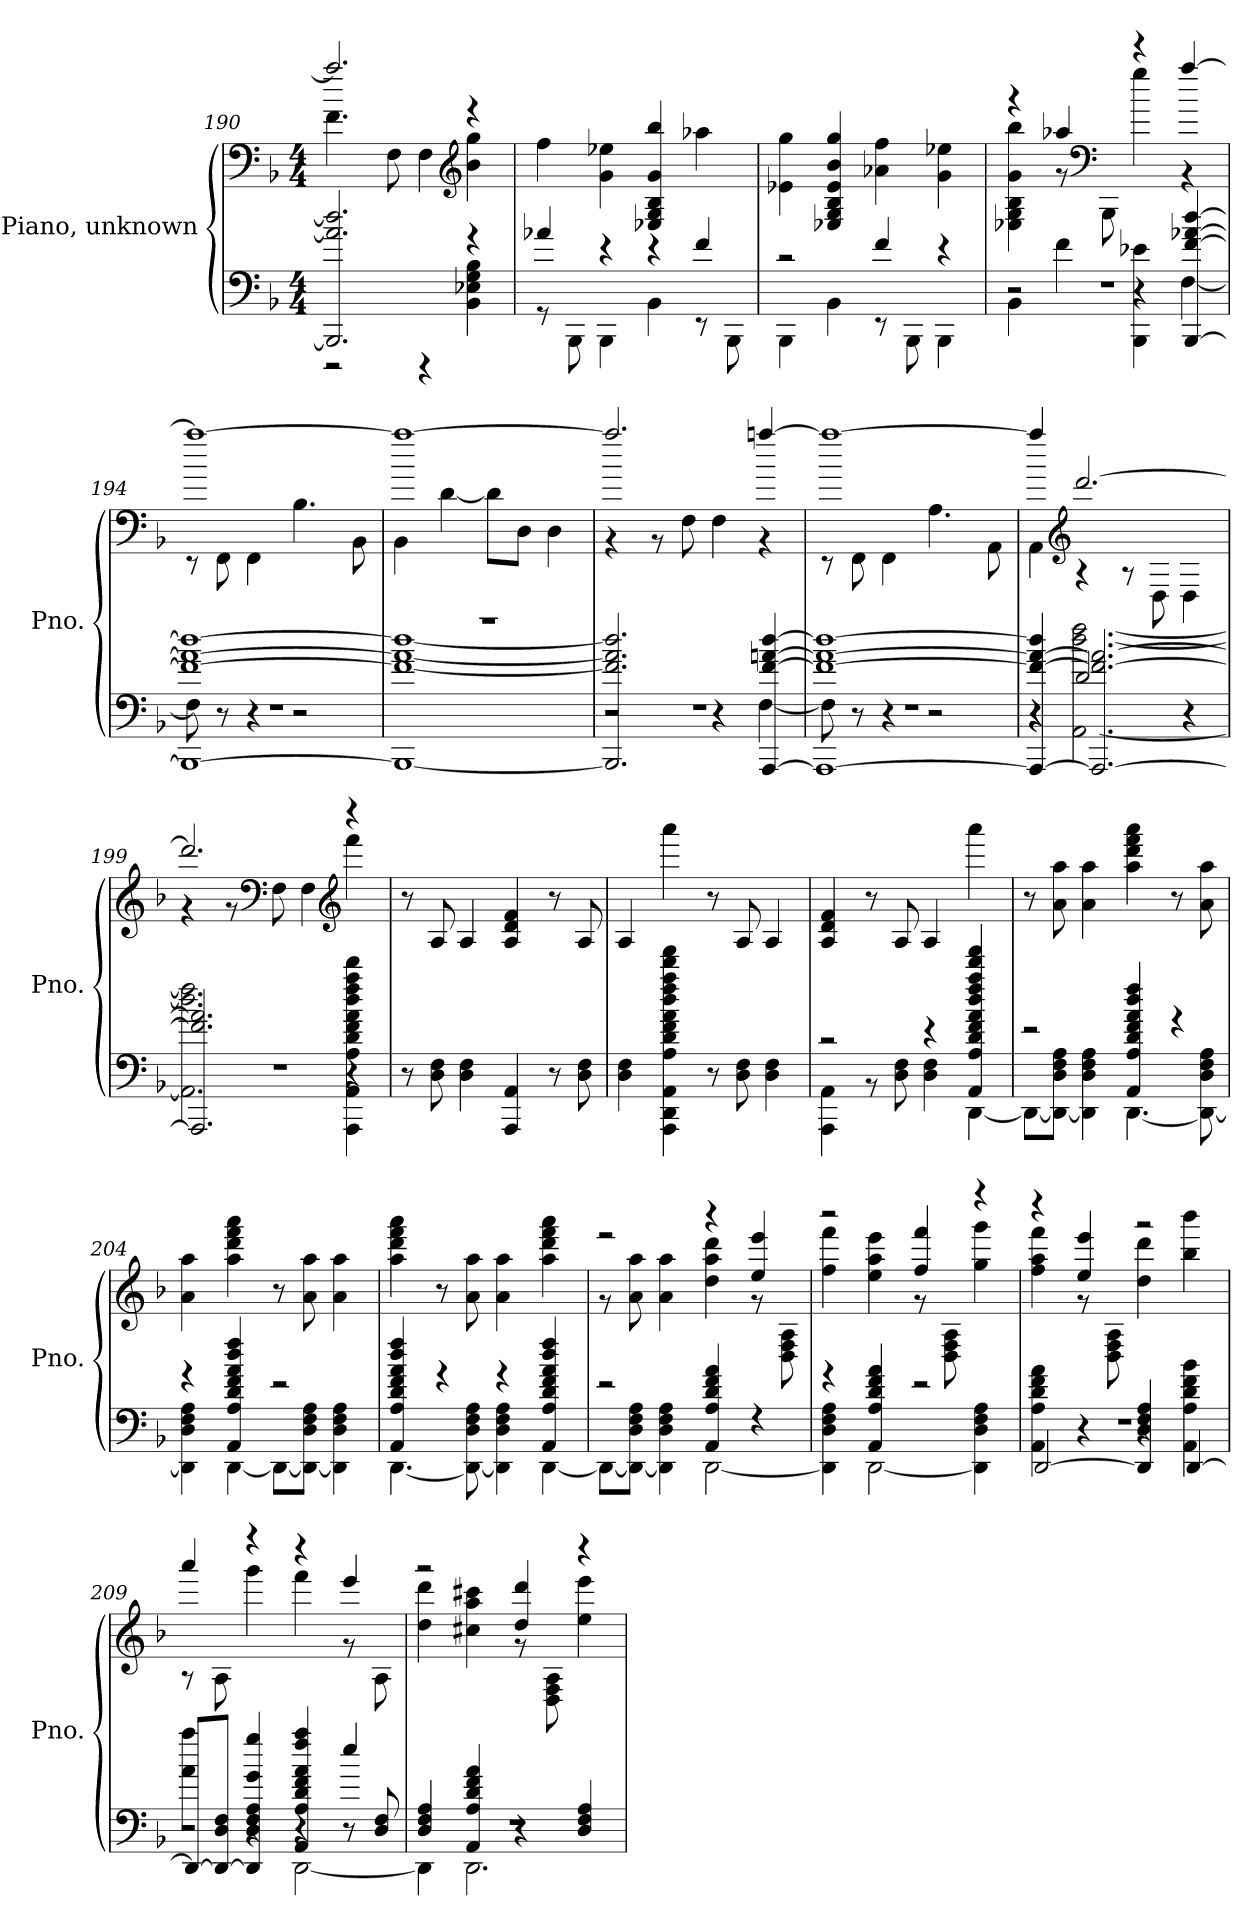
**kern	**kern
*part1	*part1
*staff2	*staff1
*I"Piano, unknown	*
*I'Pno.	*
*clefF4	*clefF4
*k[b-]	*k[b-]
*M4/4	*M4/4
=190	=190
*^	*^
2.BBB-/] 2.a-/] 2.dd/]	2r	2.aa-/]	4.f\
.	.	.	8F\
.	4r	.	4F\
*	*	*clefG2	*
4r	4BB-\ 4E-X\ 4G\ 4B-\	4r	4b-\ 4gg\
*	*	*v	*v
=191	=191	=191
4a-X/	8r	4ff\
.	8BBB-\	.
4r	4BBB-\	4g\ 4ee-X\
4r	4BB-\	4E-X/ 4G/ 4B-/ 4g/ 4bb-/
4f/	8r	4aa-X\
.	8BBB-\	.
=192	=192	=192
2r	4BBB-\	4e-X\ 4gg\
.	4BB-\	4E-X/ 4G/ 4B-/ 4e-/ 4b-/ 4gg/
4f/	8r	4a-X\ 4ff\
.	8BBB-\	.
4r	4BBB-\	4g\ 4ee-X\
!!LO:LB:g=z
=193	=193	=193
*	*^	*^
1r	4BB-\	2r	4r	4E-X\ 4G\ 4B-\ 4g\ 4bb-\
.	4f\	.	4aa-X/	8r
*	*	*	*clefF4	*
.	.	.	.	8BBB-\
.	4BBB-\ 4e-X\	4r	4r	4gg\
.	[4F\	[4BBB-/ [4f/ [4a-X/ [4dd/	[4aa-/	4r
=194	=194	=194	=194	=194
1r	8F\]	1BBB-_ 1f_ 1a-_ 1dd_	1aa-_	8r
.	8r	.	.	8FF\
.	4r	.	.	4FF\
.	2r	.	.	4.B-\
.	.	.	.	8BB-\
*	*v	*v	*	*
=195	=195	=195	=195
1r	1BBB-_ 1f_ 1a-_ 1dd_	1aa-_	4BB-\
.	.	.	[4d\
.	.	.	8d\L]
.	.	.	8D\J
.	.	.	4D\
=196	=196	=196	=196
*	*^	*	*
1r	2r	2.BBB-/] 2.f/] 2.a-/] 2.dd/]	2.aa-/]	4r
.	.	.	.	8r
.	.	.	.	8F\
.	4r	.	.	4F\
.	[4F\	[4AAA/ [4f/ [4an/ [4dd/	[4aan/	4r
=197	=197	=197	=197	=197
1r	8F\]	1AAA_ 1f_ 1a_ 1dd_	1aa_	8r
.	8r	.	.	8FF\
.	4r	.	.	4FF\
.	2r	.	.	4.A\
.	.	.	.	8AA\
!!LO:LB:g=z	!!
=198	=198	=198	=198	=198
4r	4r	4AAA/_ 4f/_ 4a/_ 4dd/]	4aa/]	4AA\
*	*	*	*clefG2	*
2d/	[2.AA\ [2.dd\ [2.ff\	2.AAA/_ 2.f/_ 2.a/_	[2.ddd/	4r
.	.	.	.	8r
.	.	.	.	8D\
4r	.	.	.	4D\
=199	=199	=199	=199	=199
1r	2.AA\] 2.dd\] 2.ff\]	2.AAA/] 2.f/] 2.a/]	2.ddd/]	4r
.	.	.	.	8r
*	*	*	*clefF4	*
.	.	.	.	8F\
.	.	.	.	4F\
*	*	*	*clefG2	*
.	4AAA\ 4AA\ 4A\ 4d\ 4f\ 4a\ 4dd\ 4ff\ 4aa\ 4ddd\	4r	4r	4fff\
*v	*v	*v	*	*
*	*v	*v
=200	=200
8r	8r
8D\ 8F\	8A/
4D\ 4F\	4A/
4AAA/ 4AA/	4A/ 4d/ 4f/
8r	8r
8D\ 8F\	8A/
=201	=201
4D\ 4F\	4A/
4AAA\ 4DD\ 4AA\ 4A\ 4d\ 4f\ 4a\ 4dd\ 4ff\ 4aa\ 4ddd\ 4fff\	4aaa\
8r	8r
8D\ 8F\	8A/
4D\ 4F\	4A/
=202	=202
*^	*
2r	4AAA\ 4AA\	4A/ 4d/ 4f/
.	8r	8r
.	8D\ 8F\	8A/
4r	4D\ 4F\	4A/
4AA/ 4A/ 4d/ 4f/ 4a/ 4dd/ 4ff/ 4aa/ 4ddd/ 4fff/	[4DD\	4aaa\
!!LO:PB:g=z
=203	=203	=203
2r	8DD\L_	8r
.	8DD\_ 8D\ 8F\ 8A\J	8a\ 8aa\
.	4DD\] 4D\ 4F\ 4A\	4a\ 4aa\
4AA/ 4A/ 4d/ 4f/ 4a/ 4dd/ 4ff/	[4.DD\	4aa\ 4ddd\ 4fff\ 4aaa\
4r	.	8r
.	8DD\_ 8D\ 8F\ 8A\	8a\ 8aa\
=204	=204	=204
4r	4DD\] 4D\ 4F\ 4A\	4a\ 4aa\
4AA/ 4A/ 4d/ 4f/ 4a/ 4dd/ 4ff/	[4DD\	4aa\ 4ddd\ 4fff\ 4aaa\
2r	8DD\L_	8r
.	8DD\_ 8D\ 8F\ 8A\J	8a\ 8aa\
.	4DD\] 4D\ 4F\ 4A\	4a\ 4aa\
=205	=205	=205
4AA/ 4A/ 4d/ 4f/ 4a/ 4dd/ 4ff/	[4.DD\	4aa\ 4ddd\ 4fff\ 4aaa\
4r	.	8r
.	8DD\_ 8D\ 8F\ 8A\	8a\ 8aa\
4r	4DD\] 4D\ 4F\ 4A\	4a\ 4aa\
4AA/ 4A/ 4d/ 4f/ 4a/ 4dd/ 4ff/	[4DD\	4aa\ 4ddd\ 4fff\ 4aaa\
=206	=206	=206
*	*	*^
2r	8DD\L_	2r	8r
.	8DD\_ 8D\ 8F\ 8A\J	.	8a\ 8aa\
.	4DD\] 4D\ 4F\ 4A\	.	4a\ 4aa\
4AA/ 4A/ 4d/ 4f/ 4a/	[2DD\	4r	4dd\ 4aa\ 4ddd\
4r	.	4ee/ 4eee/	8r
.	.	.	8D\ 8F\ 8A\
=207	=207	=207	=207
4r	4DD\] 4D\ 4F\ 4A\	2r	4ff\ 4fff\
4AA/ 4A/ 4d/ 4f/ 4a/	[2DD\	.	4ee\ 4aa\ 4eee\
2r	.	4ff/ 4fff/	8r
.	.	.	8D\ 8F\ 8A\
.	4DD\] 4D\ 4F\ 4A\	4r	4gg\ 4ggg\
!!LO:LB:g=z	!!
=208	=208	=208	=208
*	*^	*	*
1r	4AA\ 4A\ 4d\ 4f\ 4a\	[2DD/	4r	4ff\ 4aa\ 4fff\
.	4r	.	4ee/ 4eee/	8r
.	.	.	.	8D\ 8F\ 8A\
.	4r	4DD/] 4D/ 4F/ 4A/	2r	4dd\ 4ddd\
.	4AA\ 4A\ 4d\ 4f\ 4b-\	[4DD/	.	4bb-\ 4bbb-\
=209	=209	=209	=209	=209
2r	4a\ 4aa\	8DD/L_	4aaa/	8r
.	.	8DD/_ 8D/ 8F/J	.	8A\
.	4r	4DD/] 4D/ 4F/ 4A/ 4g/ 4gg/	4r	4ggg\
4r	[2DD\	4AA/ 4A/ 4d/ 4f/ 4a/ 4ff/ 4aa/	4r	4fff\
4ee/	.	8r	4eee/	8r
.	.	8D/ 8F/	.	8A\
=210	=210	=210	=210	=210
1r	4DD\]	4D/ 4F/ 4A/	2r	4dd\ 4ddd\
.	2.DD\	4AA/ 4A/ 4d/ 4f/ 4a/	.	4cc#X\ 4aa\ 4ccc#X\
.	.	4r	4dd/ 4ddd/	8r
.	.	.	.	8D\ 8F\ 8A\
.	.	4D/ 4F/ 4A/	4r	4ee\ 4eee\
*v	*v	*v	*	*
*	*v	*v
=	=
*-	*-
